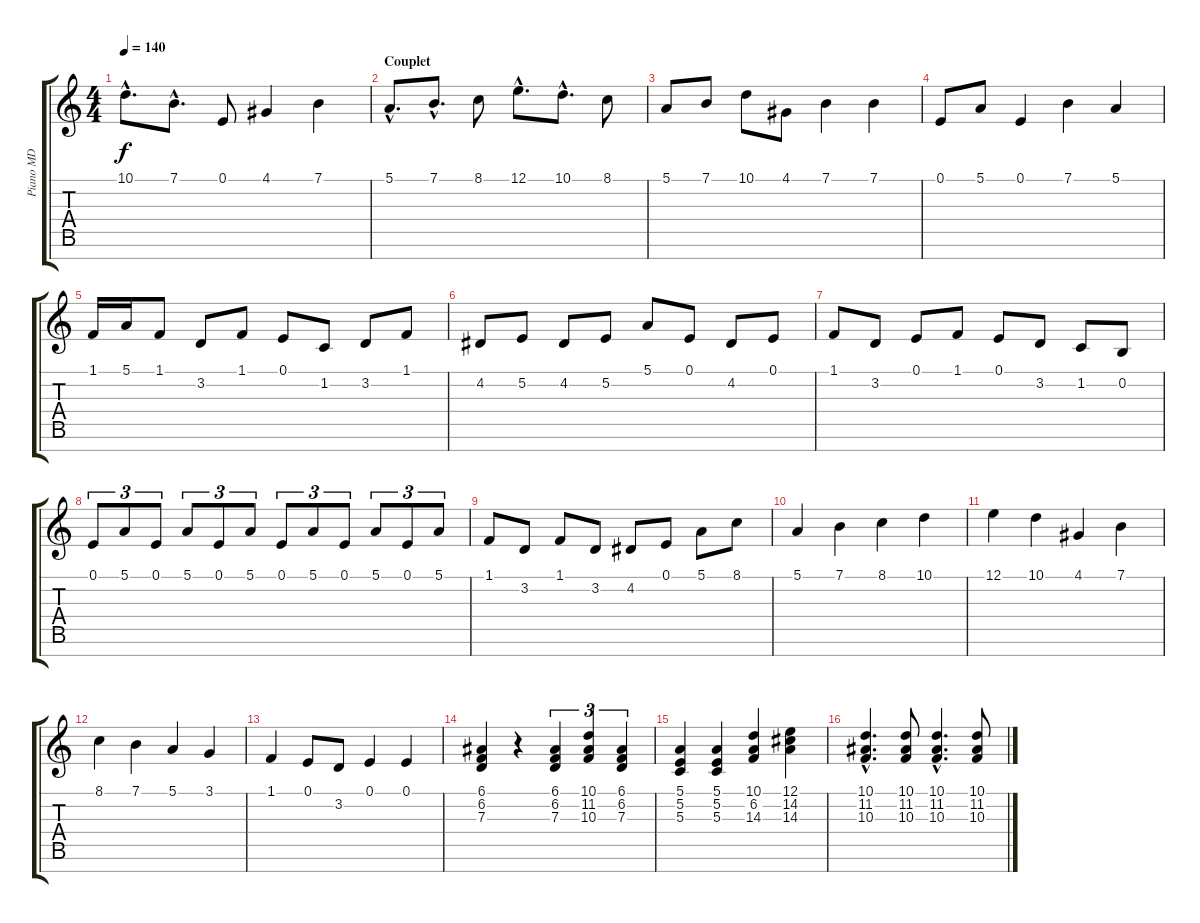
\track ("Piano MD" "Piano MD") {instrument acousticgrandpiano}
\staff {score tabs}
\tuning (E4 B3 G3 D3 A2 E2 B1) {hide}
\ts (4 4)
\tempo 140
\clef g2
\ks c
10.1{hac}.8{d dy f} 7.1{hac}.8{d} 0.1.8 4.1.4 7.1.4 |
\section ("" "Couplet")
5.1{hac}.8{d} 7.1{hac}.8{d} 8.1.8 12.1{hac}.8{d} 10.1{hac}.8{d} 8.1.8 |
5.1.8 7.1.8 10.1.8 4.1.8 7.1.4 7.1.4 |
0.1.8 5.1.8 0.1.4 7.1.4 5.1.4 |
1.1.16 5.1.16 1.1.8 3.2.8 1.1.8 0.1.8 1.2.8 3.2.8 1.1.8 |
4.2.8 5.2.8 4.2.8 5.2.8 5.1.8 0.1.8 4.2.8 0.1.8 |
1.1.8 3.2.8 0.1.8 1.1.8 0.1.8 3.2.8 1.2.8 0.2.8 |
0.1.8{tu (3 2)} 5.1.8{tu (3 2)} 0.1.8{tu (3 2)} 5.1.8{tu (3 2)} 0.1.8{tu (3 2)} 5.1.8{tu (3 2)} 0.1.8{tu (3 2)} 5.1.8{tu (3 2)} 0.1.8{tu (3 2)} 5.1.8{tu (3 2)} 0.1.8{tu (3 2)} 5.1.8{tu (3 2)} |
1.1.8 3.2.8 1.1.8 3.2.8 4.2.8 0.1.8 5.1.8 8.1.8 |
\section ("" "")
5.1.4 7.1.4 8.1.4 10.1.4 |
12.1.4 10.1.4 4.1.4 7.1.4 |
8.1.4 7.1.4 5.1.4 3.1.4 |
1.1.4 0.1.8 3.2.8 0.1.4 0.1.4 |
\section ("" "")
(6.1 6.2 7.3).4 r.4 (6.1 6.2 7.3).4{tu (3 2)} (10.1 11.2 10.3).4{tu (3 2)} (6.1 6.2 7.3).4{tu (3 2)} |
(5.1 5.2 5.3).4 (5.1 5.2 5.3).4 (10.1 6.2 14.3).4 (12.1 14.2 14.3).4 |
(10.1{hac} 11.2{hac} 10.3{hac}).4{d} (10.1 11.2 10.3).8 (10.1{hac} 11.2{hac} 10.3{hac}).4{d} (10.1 11.2 10.3).8
